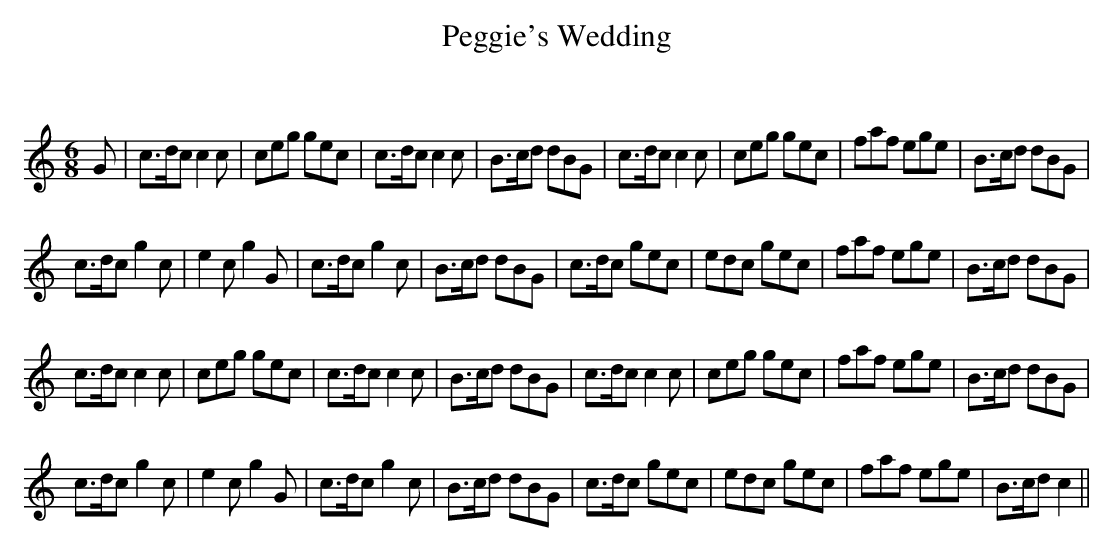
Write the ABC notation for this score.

X:1
T: Peggie's Wedding
C:
Q:180
K:C
M:6/8
L:1/16
G2|c3dc2 c4c2|c2e2g2 g2e2c2|c3dc2 c4c2|B3cd2 d2B2G2|c3dc2 c4c2|c2e2g2 g2e2c2|f2a2f2 e2g2e2|B3cd2 d2B2G2|
c3dc2 g4c2|e4c2 g4G2|c3dc2 g4c2|B3cd2 d2B2G2|c3dc2 g2e2c2|e2d2c2 g2e2c2|f2a2f2 e2g2e2|B3cd2 d2B2G2|
c3dc2 c4c2|c2e2g2 g2e2c2|c3dc2 c4c2|B3cd2 d2B2G2|c3dc2 c4c2|c2e2g2 g2e2c2|f2a2f2 e2g2e2|B3cd2 d2B2G2|
c3dc2 g4c2|e4c2 g4G2|c3dc2 g4c2|B3cd2 d2B2G2|c3dc2 g2e2c2|e2d2c2 g2e2c2|f2a2f2 e2g2e2|B3cd2 c4||
